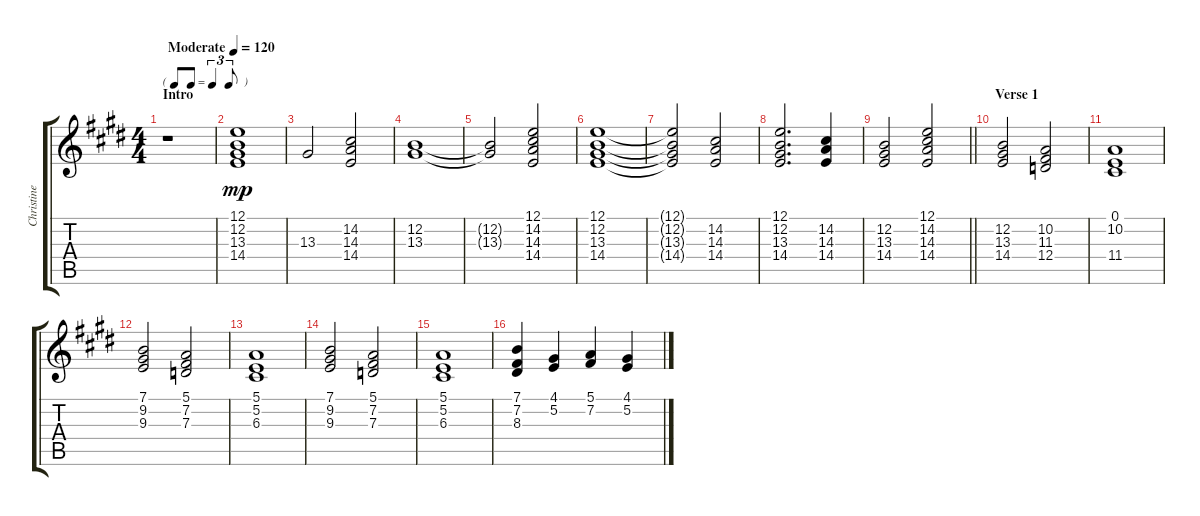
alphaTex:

\track ("Christine McVie (Organ)" "Christine ") {instrument drawbarorgan}
\staff {score tabs}
\tuning (E4 B3 G3 D3 A2 E2) {hide}
\ts (4 4)
\tf triplet8th
\section ("" "Intro")
\tempo (120 "Moderate")
\clef g2
\ks e
r.1{dy mp instrument drawbarorgan} |
(12.1 12.2 13.3 14.4).1 |
13.3.2 (14.2 14.3 14.4).2 |
(12.2 13.3).1 |
(12.2{t} 13.3{t}).2 (12.1 14.2 14.3 14.4).2 |
(12.1 12.2 13.3 14.4).1 |
(12.1{t} 12.2{t} 13.3{t} 14.4{t}).2 (14.2 14.3 14.4).2 |
(12.1 12.2 13.3 14.4).2{d} (14.2 14.3 14.4).4 |
\barLineRight lightlight
(12.2 13.3 14.4).2 (12.1 14.2 14.3 14.4).2 |
\section ("" "Verse 1")
(12.2 13.3 14.4).2 (10.2 11.3 12.4).2 |
(0.1 10.2 11.4).1 |
(7.1 9.2 9.3).2 (5.1 7.2 7.3).2 |
(5.1 5.2 6.3).1 |
(7.1 9.2 9.3).2 (5.1 7.2 7.3).2 |
(5.1 5.2 6.3).1 |
(7.1 7.2 8.3).4 (4.1 5.2).4 (5.1 7.2).4 (4.1 5.2).4
